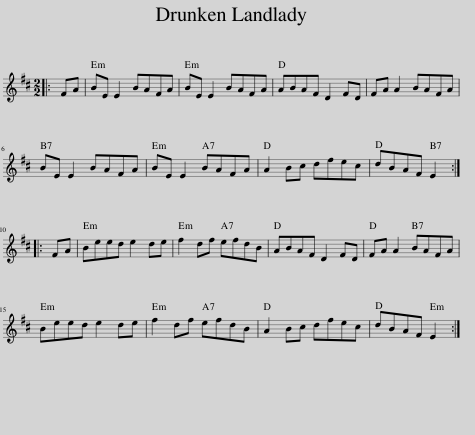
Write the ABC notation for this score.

X:1
L:1/8
M:2/2
I:linebreak $
K:D
V:1 treble
V:1
|: FA | BE E2 BAFA | BE E2 BAFA | ABAF D2 FD | FA A2 BAFA |$ %5
 BE E2 BAFA | BE E2 BAFA | A2 Bc dfec | dBAF E2 ::$ FA | %10
 Beed e2 de | f2 df efdB | ABAF D2 FD | FA A2 BAFA |$ Beed e2 de | %15
 f2 df efdB | A2 Bc dfec | dBAF E2 :| %18
